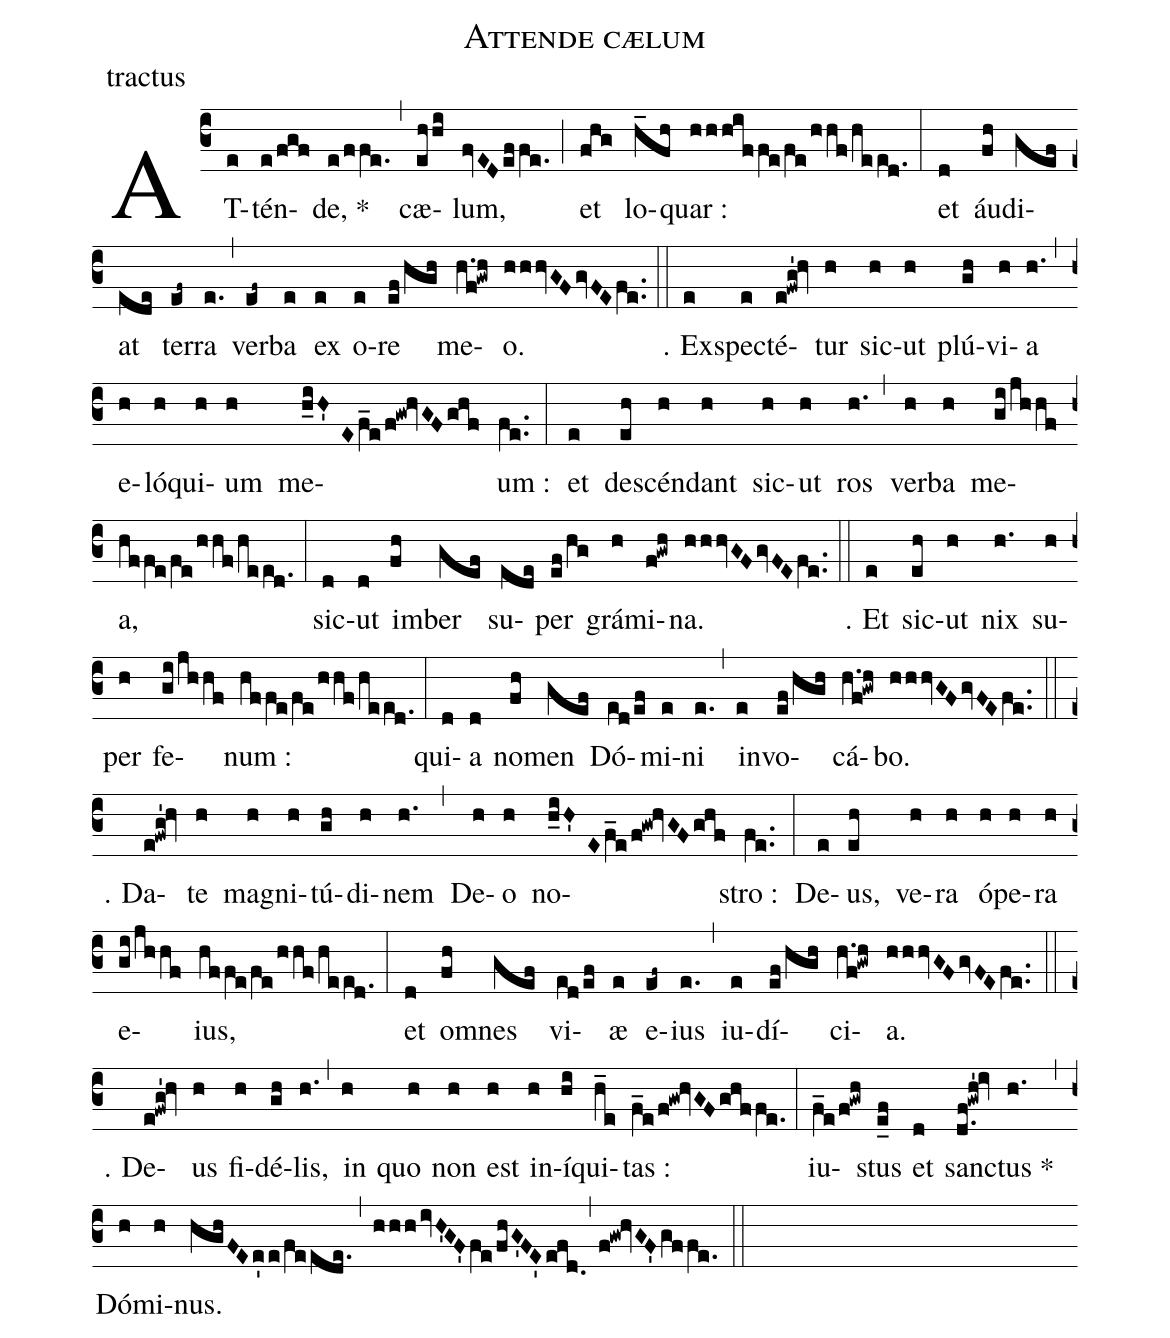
name:Attende cælum;
office-part:tractus;
%%
(c3) AT(e)tén(e!/fgf)de, *(e!/ffe.) (,)
cæ(ehhi)lum,(fvEDeffe.) (;)
et(fhg) lo(h_fh)quar :(hhhiffe/fe/hhf!/heed.) (:)
et(d) áu(fh)di(gef)at(ede) ter(ef~)ra(e.) (,)
ver(ef~)ba(e) ex(e) o(e)re(ef!/hgh) me(h.f!gwh)o.(hhhvGFgvFEfe..) (::)

℣. Ex(e)spec(e)té(e!fwg'!hv)tur(h) sic(h)ut(h) plú(gh)vi(h)a(h.) (,)
e(h)ló(h)qui(h)um(h) me(h_iH'Ef_e/f!gw!hvGFghf)um :(fe..) (:)
et(e) des(eh)cén(h)dant(h) sic(h)ut(h) ros(h.) (,)
ver(h)ba(h) me(gi!/jhhf)a,(hffe/fe/hhf!/heed.) (:)
sic(d)ut(d) im(fh)ber(gef) su(ede)per(ef!/hg) grá(h)mi(f!gwh)na.(hhhvGFgvFEfe..) (::)

℣. Et(e) sic(eh)ut(h) nix(h.) su(h)per(h) fe(gi!/jhhf)num :(hffe/fe/hhf!/heed.) (:)
qui(d)a(d) no(fh)men(gef) Dó(ed!/ef)mi(e)ni(e.) (,)
in(e)vo(ef!/hgh)cá(h.f!gwh)bo.(hhhvGFgvFEfe..) (::)

℣. Da(e!fwg'!hv)te(h) ma(h)gni(h)tú(gh)di(h)nem(h.) (,)
De(h)o(h) no(h_iH'Ef_e/f!gw!hvGFghf)stro :(fe..) (:)
De(e)us,(eh) ve(h)ra(h) ó(h)pe(h)ra(h) e(gi!/jhhf)ius,(hffe/fe/hhf!/heed.) (:)
et(d) o(fh)mnes(gef) vi(ed!/ef)æ(e) e(ef~)ius(e.) (,)
iu(e)dí(ef!/hgh)ci(h.f!gwh)a.(hhhvGFgvFEfe..) (::)

℣. De(e!fwg'!hv)us(h) fi(h)dé(gh)lis,(h.) (,)
in(h) quo(h) non(h) est(h) in(h)í(hi)qui(h_e)tas :(f_e!/f!gw!hvGFghffe.) (:)
iu(f_e!/f!gwh)stus(e_f) et(d) san(d.f!gwh'!iv)ctus *(h.) (,)
Dó(h)mi(h)nus.(hghFEe'e!/feede.,hhhivH'GF'fe/fhG'FE'efd.,f!gw!hvGF'gffe.) (::)
